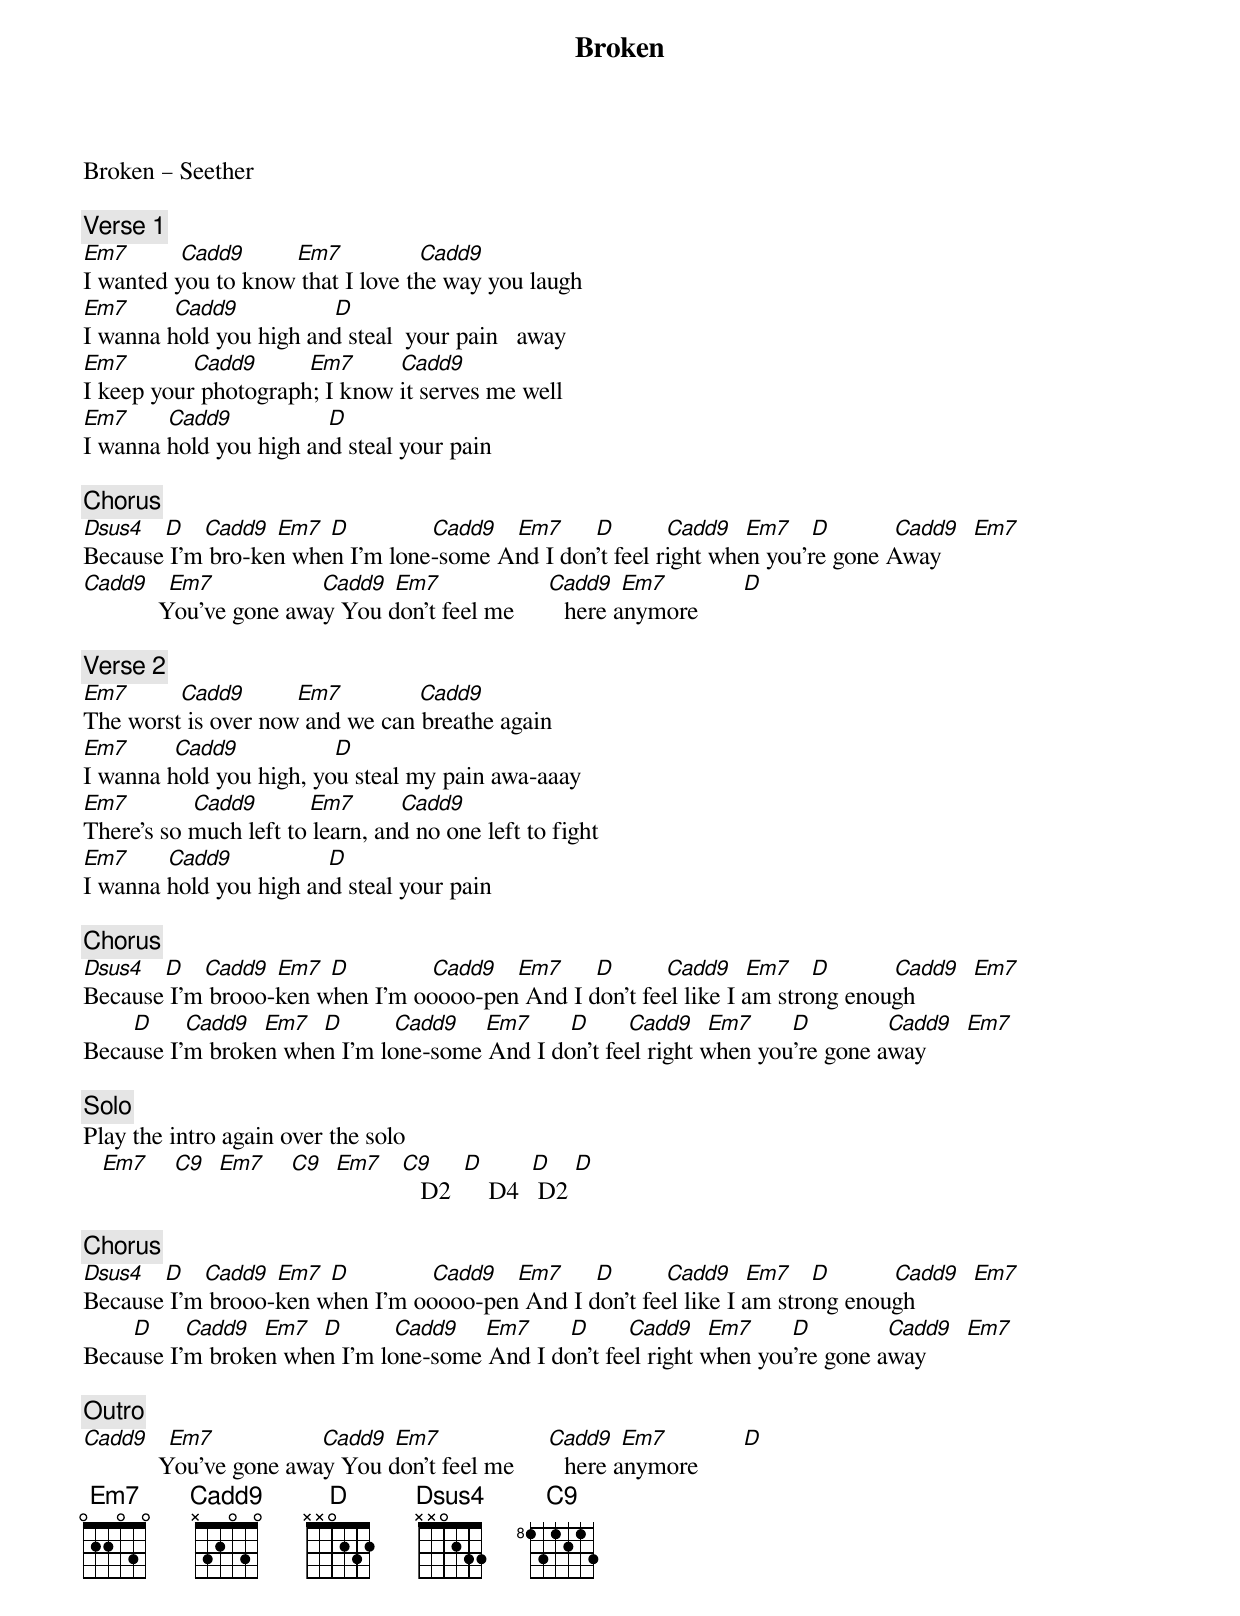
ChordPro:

{title: Broken}
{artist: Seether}
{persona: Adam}
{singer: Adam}
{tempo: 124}
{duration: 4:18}
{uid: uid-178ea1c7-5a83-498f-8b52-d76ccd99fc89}
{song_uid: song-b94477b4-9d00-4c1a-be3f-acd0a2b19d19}



Broken – Seether

{comment: Verse 1}
[Em7]       	[Cadd9]       	[Em7]            [Cadd9]
I wanted you to know that I love the way you laugh
[Em7]     		[Cadd9]             		[D]
I wanna hold you high and steal  your pain   away
[Em7]          [Cadd9]      		[Em7]       [Cadd9]
I keep your photograph; I know it serves me well
[Em7]      [Cadd9]            			[D]
I wanna hold you high and steal your pain

{comment: Chorus}
[Dsus4]   [D]  	[Cadd9] [Em7] [D]            	[Cadd9]   [Em7]	    [D]      		[Cadd9]  [Em7]   [D]         	[Cadd9]  [Em7]
Because I'm bro-ken when I'm lone-some	And I don't feel right when you’re gone Away
[Cadd9]   [Em7]                	[Cadd9] [Em7]		               [Cadd9] [Em7]           	[D]
           	You’ve gone away	You don’t feel me      		here anymore

{comment: Verse 2}
[Em7]       	[Cadd9]       	[Em7]            [Cadd9]
The worst is over now and we can breathe again
[Em7]     		[Cadd9]             		[D]
I wanna hold you high, you steal my pain awa-aaay
[Em7]          [Cadd9]      		[Em7]       [Cadd9]
There's so much left to learn, and no one left to fight
[Em7]      [Cadd9]            			[D]
I wanna hold you high and steal your pain

{comment: Chorus}
[Dsus4]   [D]  	[Cadd9] [Em7] [D]            	[Cadd9]   [Em7]	    [D]      		[Cadd9]  [Em7]   [D]         	[Cadd9]  [Em7]
Because I'm brooo-ken when I'm ooooo-pen	And I don't feel like I am strong enough
        [D]   		[Cadd9]  [Em7]  [D]       	[Cadd9]    [Em7]	    	[D]      [Cadd9]  [Em7]      [D]           	[Cadd9]  [Em7]
Because I'm broken when I'm lone-some	And I don't feel right when you're gone away

{comment: Solo}
Play the intro again over the solo
   [Em7]    [C9]  [Em7]    [C9]  [Em7]   [C9]   D2  [D]    D4  [D] D2 [D]

{comment: Chorus}
[Dsus4]   [D]  	[Cadd9] [Em7] [D]            	[Cadd9]   [Em7]	    [D]      		[Cadd9]  [Em7]   [D]         	[Cadd9]  [Em7]
Because I'm brooo-ken when I'm ooooo-pen	And I don't feel like I am strong enough
        [D]   		[Cadd9]  [Em7]  [D]       	[Cadd9]    [Em7]	    	[D]      [Cadd9]  [Em7]      [D]           	[Cadd9]  [Em7]
Because I'm broken when I'm lone-some	And I don't feel right when you're gone away

{comment: Outro}
[Cadd9]   [Em7]                	[Cadd9] [Em7]		               [Cadd9] [Em7]           	[D]
           	You’ve gone away	You don’t feel me      		here anymore
